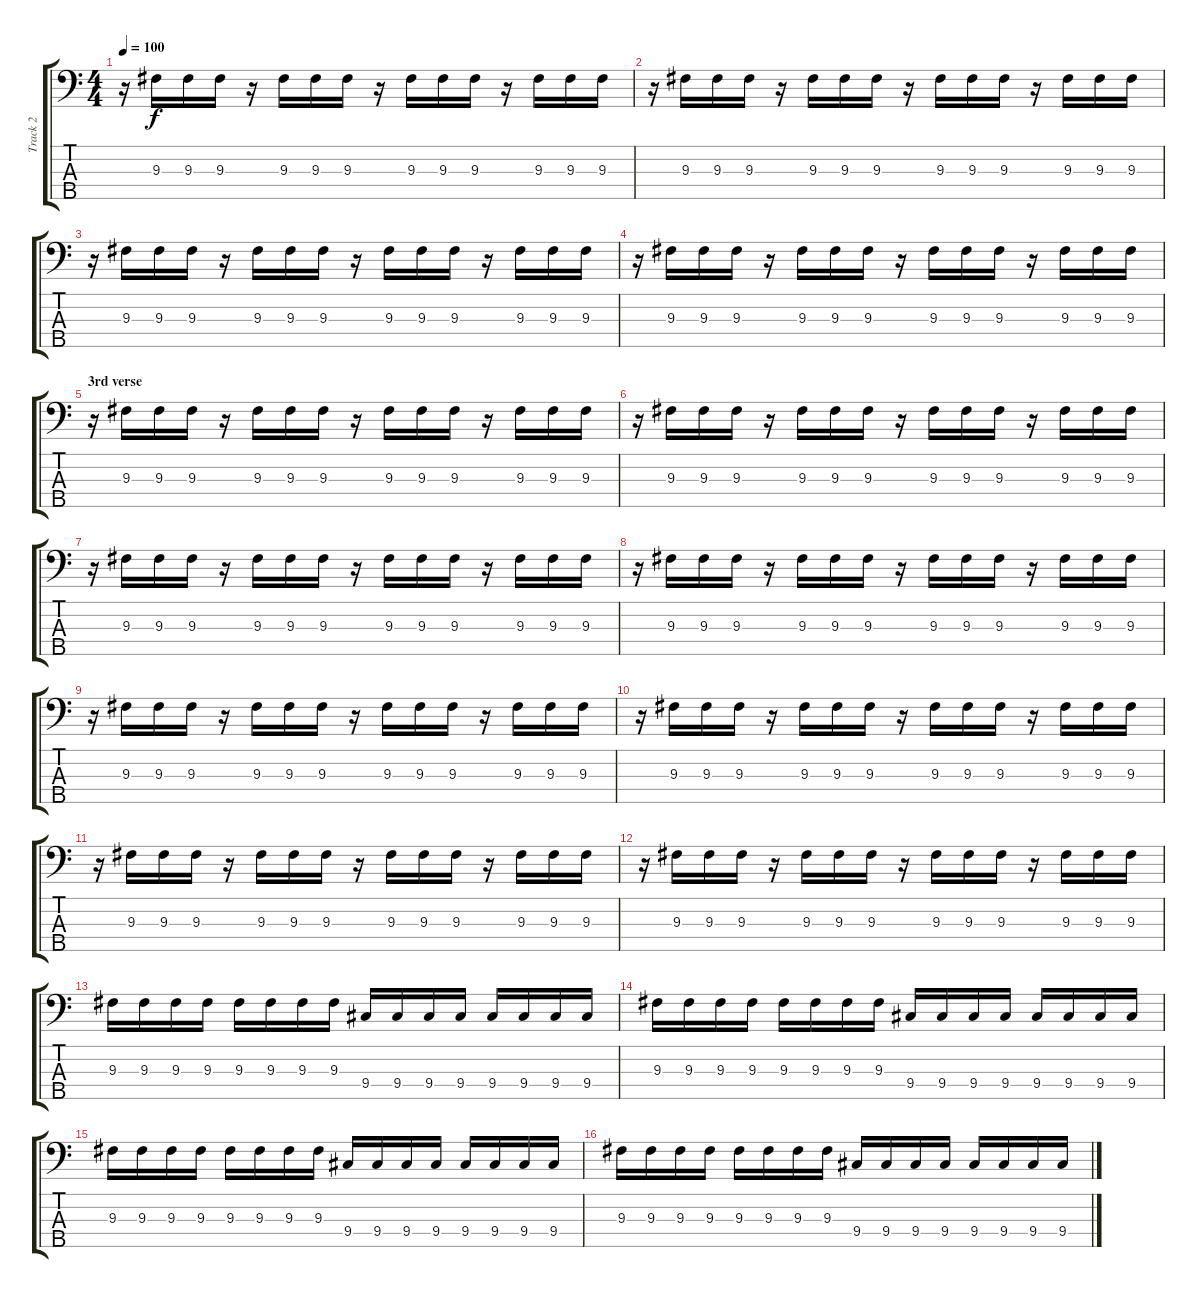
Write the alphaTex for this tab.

\track ("Track 2" "Track 2") {instrument electricbassfinger}
\staff {score tabs}
\tuning (G2 D2 A1 E1 B0) {hide}
\ts (4 4)
\tempo 100
\clef f4
\ks c
r.16{dy f} 9.3.16 9.3.16 9.3.16 r.16 9.3.16 9.3.16 9.3.16 r.16 9.3.16 9.3.16 9.3.16 r.16 9.3.16 9.3.16 9.3.16 |
r.16 9.3.16 9.3.16 9.3.16 r.16 9.3.16 9.3.16 9.3.16 r.16 9.3.16 9.3.16 9.3.16 r.16 9.3.16 9.3.16 9.3.16 |
r.16 9.3.16 9.3.16 9.3.16 r.16 9.3.16 9.3.16 9.3.16 r.16 9.3.16 9.3.16 9.3.16 r.16 9.3.16 9.3.16 9.3.16 |
r.16 9.3.16 9.3.16 9.3.16 r.16 9.3.16 9.3.16 9.3.16 r.16 9.3.16 9.3.16 9.3.16 r.16 9.3.16 9.3.16 9.3.16 |
\section ("" "3rd verse")
r.16 9.3.16 9.3.16 9.3.16 r.16 9.3.16 9.3.16 9.3.16 r.16 9.3.16 9.3.16 9.3.16 r.16 9.3.16 9.3.16 9.3.16 |
r.16 9.3.16 9.3.16 9.3.16 r.16 9.3.16 9.3.16 9.3.16 r.16 9.3.16 9.3.16 9.3.16 r.16 9.3.16 9.3.16 9.3.16 |
r.16 9.3.16 9.3.16 9.3.16 r.16 9.3.16 9.3.16 9.3.16 r.16 9.3.16 9.3.16 9.3.16 r.16 9.3.16 9.3.16 9.3.16 |
r.16 9.3.16 9.3.16 9.3.16 r.16 9.3.16 9.3.16 9.3.16 r.16 9.3.16 9.3.16 9.3.16 r.16 9.3.16 9.3.16 9.3.16 |
r.16 9.3.16 9.3.16 9.3.16 r.16 9.3.16 9.3.16 9.3.16 r.16 9.3.16 9.3.16 9.3.16 r.16 9.3.16 9.3.16 9.3.16 |
r.16 9.3.16 9.3.16 9.3.16 r.16 9.3.16 9.3.16 9.3.16 r.16 9.3.16 9.3.16 9.3.16 r.16 9.3.16 9.3.16 9.3.16 |
r.16 9.3.16 9.3.16 9.3.16 r.16 9.3.16 9.3.16 9.3.16 r.16 9.3.16 9.3.16 9.3.16 r.16 9.3.16 9.3.16 9.3.16 |
r.16 9.3.16 9.3.16 9.3.16 r.16 9.3.16 9.3.16 9.3.16 r.16 9.3.16 9.3.16 9.3.16 r.16 9.3.16 9.3.16 9.3.16 |
9.3.16 9.3.16 9.3.16 9.3.16 9.3.16 9.3.16 9.3.16 9.3.16 9.4.16 9.4.16 9.4.16 9.4.16 9.4.16 9.4.16 9.4.16 9.4.16 |
9.3.16 9.3.16 9.3.16 9.3.16 9.3.16 9.3.16 9.3.16 9.3.16 9.4.16 9.4.16 9.4.16 9.4.16 9.4.16 9.4.16 9.4.16 9.4.16 |
9.3.16 9.3.16 9.3.16 9.3.16 9.3.16 9.3.16 9.3.16 9.3.16 9.4.16 9.4.16 9.4.16 9.4.16 9.4.16 9.4.16 9.4.16 9.4.16 |
9.3.16 9.3.16 9.3.16 9.3.16 9.3.16 9.3.16 9.3.16 9.3.16 9.4.16 9.4.16 9.4.16 9.4.16 9.4.16 9.4.16 9.4.16 9.4.16
